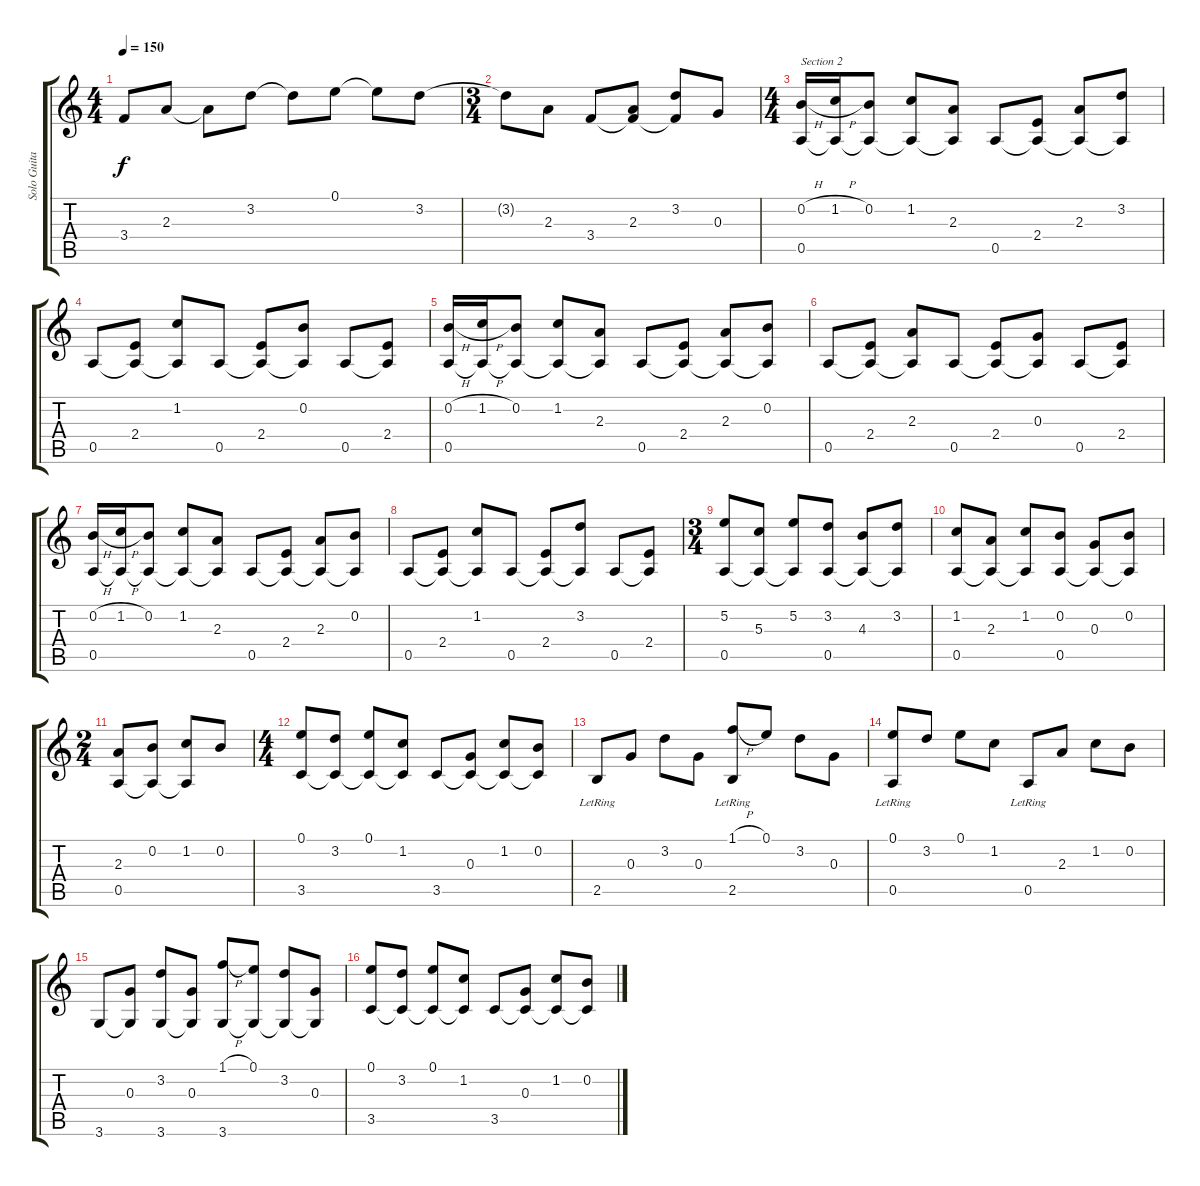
\track ("Solo Guitar" "Solo Guita") {instrument acousticguitarnylon}
\staff {score tabs}
\tuning (E4 B3 G3 D3 A2 E2) {hide}
\ts (4 4)
\tempo 150
\clef g2
\ks c
3.4{t}.8{dy f} 2.3.8 2.3{t}.8 3.2.8 3.2{t}.8 0.1.8 0.1{t}.8 3.2.8 |
\ts (3 4)
3.2{t}.8 2.3.8 3.4.8 (2.3 3.4{t}).8 (3.2 3.4{t}).8 0.3.8 |
\ts (4 4)
(0.2{h} 0.5).16{txt "Section 2"} (1.2{h} 0.5{t}).16 (0.2 0.5{t}).8 (1.2 0.5{t}).8 (2.3 0.5{t}).8 0.5.8 (2.4 0.5{t}).8 (2.3 0.5{t}).8 (3.2 0.5{t}).8 |
0.5.8 (2.4 0.5{t}).8 (1.2 0.5{t}).8 0.5.8 (2.4 0.5{t}).8 (0.2 0.5{t}).8 0.5.8 (2.4 0.5{t}).8 |
(0.2{h} 0.5).16 (1.2{h} 0.5{t}).16 (0.2 0.5{t}).8 (1.2 0.5{t}).8 (2.3 0.5{t}).8 0.5.8 (2.4 0.5{t}).8 (2.3 0.5{t}).8 (0.2 0.5{t}).8 |
0.5.8 (2.4 0.5{t}).8 (2.3 0.5{t}).8 0.5.8 (2.4 0.5{t}).8 (0.3 0.5{t}).8 0.5.8 (2.4 0.5{t}).8 |
(0.2{h} 0.5).16 (1.2{h} 0.5{t}).16 (0.2 0.5{t}).8 (1.2 0.5{t}).8 (2.3 0.5{t}).8 0.5.8 (2.4 0.5{t}).8 (2.3 0.5{t}).8 (0.2 0.5{t}).8 |
0.5.8 (2.4 0.5{t}).8 (1.2 0.5{t}).8 0.5.8 (2.4 0.5{t}).8 (3.2 0.5{t}).8 0.5.8 (2.4 0.5{t}).8 |
\ts (3 4)
(5.2 0.5).8 (5.3 0.5{t}).8 (5.2 0.5{t}).8 (3.2 0.5).8 (4.3 0.5{t}).8 (3.2 0.5{t}).8 |
(1.2 0.5).8 (2.3 0.5{t}).8 (1.2 0.5{t}).8 (0.2 0.5).8 (0.3 0.5{t}).8 (0.2 0.5{t}).8 |
\ts (2 4)
(2.3 0.5).8 (0.2 0.5{t}).8 (1.2 0.5{t}).8 0.2.8 |
\ts (4 4)
(0.1 3.5).8 (3.2 3.5{t}).8 (0.1 3.5{t}).8 (1.2 3.5{t}).8 3.5.8 (0.3 3.5{t}).8 (1.2 3.5{t}).8 (0.2 3.5{t}).8 |
2.5{lr}.8 0.3.8 3.2.8 0.3.8 (1.1{h} 2.5{lr}).8 0.1.8 3.2.8 0.3.8 |
(0.1 0.5{lr}).8 3.2.8 0.1.8 1.2.8 0.5{lr}.8 2.3.8 1.2.8 0.2.8 |
3.6.8 (0.3 3.6{t}).8 (3.2 3.6).8 (0.3 3.6{t}).8 (1.1{h} 3.6).8 (0.1 3.6{t}).8 (3.2 3.6{t}).8 (0.3 3.6{t}).8 |
(0.1 3.5).8 (3.2 3.5{t}).8 (0.1 3.5{t}).8 (1.2 3.5{t}).8 3.5.8 (0.3 3.5{t}).8 (1.2 3.5{t}).8 (0.2 3.5{t}).8
